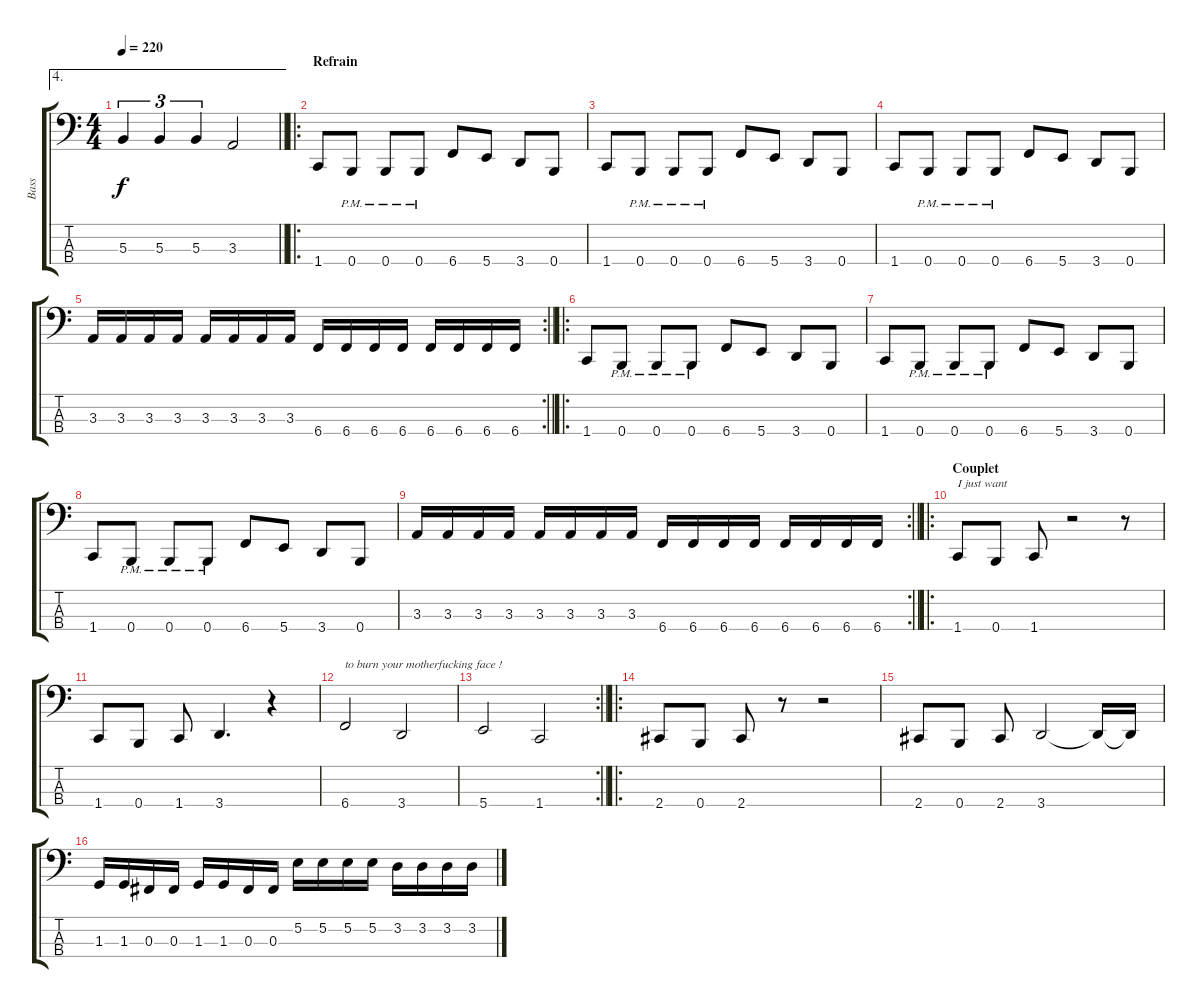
\track ("Bass" "Bass") {instrument electricbasspick}
\staff {score tabs}
\tuning (E2 B1 Gb1 B0) {hide}
\ae 4
\ts (4 4)
\tempo 220
\clef f4
\barLineRight lightlight
\ks c
5.3.4{tu (3 2) dy f} 5.3.4{tu (3 2)} 5.3.4{tu (3 2)} 3.3.2 |
\ro
\section ("" "Refrain")
1.4.8 0.4{pm}.8 0.4{pm}.8 0.4{pm}.8 6.4.8 5.4.8 3.4.8 0.4.8 |
1.4.8 0.4{pm}.8 0.4{pm}.8 0.4{pm}.8 6.4.8 5.4.8 3.4.8 0.4.8 |
1.4.8 0.4{pm}.8 0.4{pm}.8 0.4{pm}.8 6.4.8 5.4.8 3.4.8 0.4.8 |
\rc 2
\barLineRight lightlight
3.3.16 3.3.16 3.3.16 3.3.16 3.3.16 3.3.16 3.3.16 3.3.16 6.4.16 6.4.16 6.4.16 6.4.16 6.4.16 6.4.16 6.4.16 6.4.16 |
\ro
1.4.8 0.4{pm}.8 0.4{pm}.8 0.4{pm}.8 6.4.8 5.4.8 3.4.8 0.4.8 |
1.4.8 0.4{pm}.8 0.4{pm}.8 0.4{pm}.8 6.4.8 5.4.8 3.4.8 0.4.8 |
1.4.8 0.4{pm}.8 0.4{pm}.8 0.4{pm}.8 6.4.8 5.4.8 3.4.8 0.4.8 |
\rc 2
\barLineRight lightlight
3.3.16 3.3.16 3.3.16 3.3.16 3.3.16 3.3.16 3.3.16 3.3.16 6.4.16 6.4.16 6.4.16 6.4.16 6.4.16 6.4.16 6.4.16 6.4.16 |
\ro
\section ("" "Couplet")
1.4.8{txt "I just want"} 0.4.8 1.4.8 r.2 r.8 |
1.4.8 0.4.8 1.4.8 3.4.4{d} r.4 |
6.4.2{txt "to burn your motherfucking face !"} 3.4.2 |
\rc 2
\barLineRight lightlight
5.4.2 1.4.2 |
\ro
2.4.8 0.4.8 2.4.8 r.8 r.2 |
2.4.8 0.4.8 2.4.8 3.4.2 3.4{t}.16 3.4{t}.16 |
1.3.16 1.3.16 0.3.16 0.3.16 1.3.16 1.3.16 0.3.16 0.3.16 5.2.16 5.2.16 5.2.16 5.2.16 3.2.16 3.2.16 3.2.16 3.2.16
